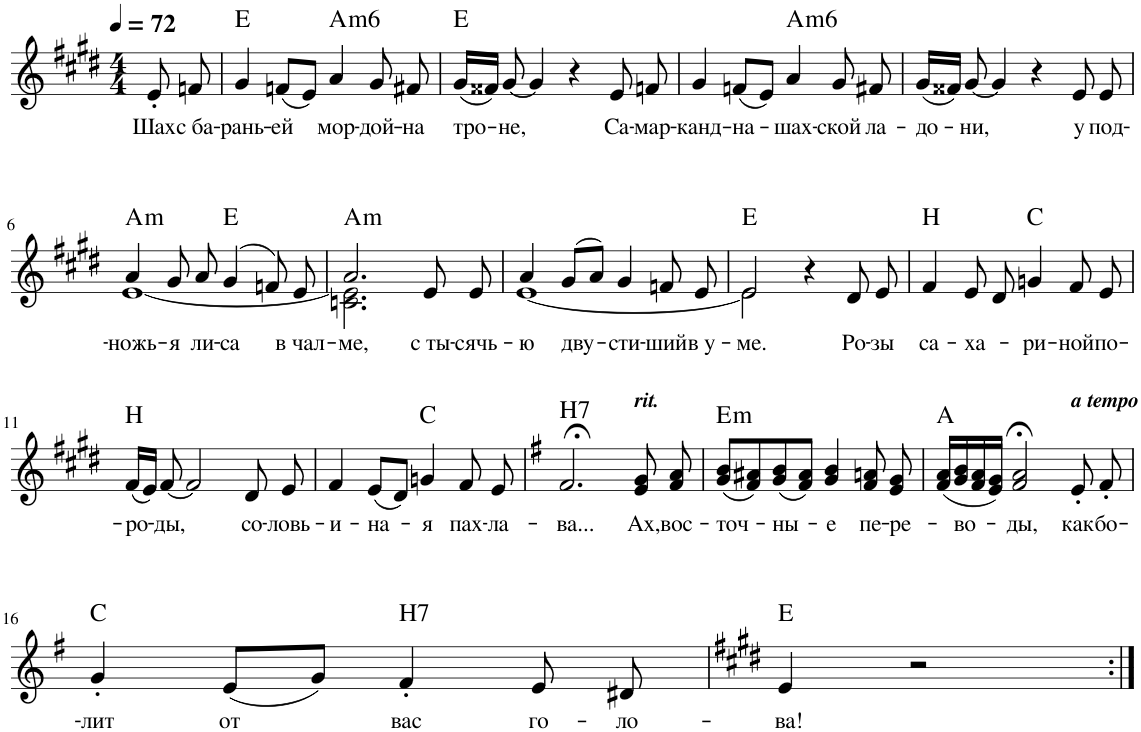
**kern	**text	**harte
*part1	*part1	*part1
*staff1	*staff1	*
*I"Piano	*	*
*I'Pno.	*	*
*clefG2	*	*
*Trd1c2	*	*
*k[f#c#g#d#]	*	*
*M4/4	*	*
*MM72	*	*
=1	=1	=1
!	!LO:LY:b	!
8e'/	Шах	.
!	!LO:LY:b	!
8fn/	с ба-	.
=2	=2	=2
!	!LO:LY:b	!
4g#/	-рань-	E:maj
!	!LO:LY:b	!
(8fn/L	-ей	.
8e/J)	.	.
!	!LO:LY:b	!LO:H:kt=m6
4a/	мор-	A:min6
!	!LO:LY:b	!
8g#/	-дой-	.
!	!LO:LY:b	!
8f#X/	-на	.
=3	=3	=3
!	!LO:LY:b	!
(16g#/LL	тро-	E:maj
16f##X/JJ)	.	.
!	!LO:LY:b	!
[8g#/	-не,	.
4g#/]	.	.
4r	.	.
!	!LO:LY:b	!
8e/	Са-	.
!	!LO:LY:b	!
8fn/	-мар-	.
=4	=4	=4
!	!LO:LY:b	!
4g#/	-канд-	.
!	!LO:LY:b	!
(8fn/L	-на-	.
8e/J)	.	.
!	!LO:LY:b	!LO:H:kt=m6
4a/	-шах-	A:min6
!	!LO:LY:b	!
8g#/	-ской	.
!	!LO:LY:b	!
8f#X/	ла-	.
=5	=5	=5
!	!LO:LY:b	!
(16g#/LL	-до-	.
16f##X/JJ)	.	.
!	!LO:LY:b	!
[8g#/	ни,	.
4g#/]	.	.
4r	.	.
!	!LO:LY:b	!
8e/	у	.
!	!LO:LY:b	!
8e/	под-	.
!!LO:LB:g=z
=6	=6	=6
!	!LO:LY:b	!LO:H:kt=m
*^	*	*
4a/	[1e	-ножь-	A:min
!	!	!LO:LY:b	!
8g#/	.	-я	.
!	!	!LO:LY:b	!
8a/	.	ли-	.
!	!	!LO:LY:b	!
(4g#/	.	-са	E:maj
8fn/)	.	.	.
!	!	!LO:LY:b	!
8e/	.	в чал-	.
=7	=7	=7	=7
!	!	!LO:LY:b	!LO:H:kt=m
2.a/	2.cn\ 2.e\]	-ме,	A:min
!	!	!LO:LY:b	!
8e/	4ryy	с ты-	.
!	!	!LO:LY:b	!
8e/	.	-сячь-	.
=8	=8	=8	=8
!	!	!LO:LY:b	!
4a/	[1e	-ю	.
!	!	!LO:LY:b	!
(8g#/L	.	дву-	.
8a/J)	.	.	.
!	!	!LO:LY:b	!
4g#/	.	-сти-	.
!	!	!LO:LY:b	!
8fn/	.	-ший	.
!	!	!LO:LY:b	!
8e/	.	в у-	.
=9	=9	=9	=9
!	!	!LO:LY:b	!
2e/	2e\]	-ме.	E:maj
4r	2ryy	.	.
!	!	!LO:LY:b	!
8d#/	.	Ро-	.
!	!	!LO:LY:b	!
8e/	.	-зы	.
*v	*v	*	*
=10	=10	=10
!	!LO:LY:b	!LO:H:kt=H
4f#/	са-	N
!	!LO:LY:b	!
8e/	-ха-	.
8d#/	.	.
!	!LO:LY:b	!
4gn/	-ри-	C:maj
!	!LO:LY:b	!
8f#/	-ной	.
!	!LO:LY:b	!
8e/	по-	.
!!LO:LB:g=z
=11	=11	=11
!	!LO:LY:b	!LO:H:kt=H
(16f#/LL	-ро-	N
16e/JJ)	.	.
!	!LO:LY:b	!
[8f#/	-ды,	.
2f#/]	.	.
!	!LO:LY:b	!
8d#/	со-	.
!	!LO:LY:b	!
8e/	-ловь-	.
=12	=12	=12
!	!LO:LY:b	!
4f#/	-и-	.
!	!LO:LY:b	!
(8e/L	-на-	.
8d#/J)	.	.
!	!LO:LY:b	!
4gn/	-я	C:maj
!	!LO:LY:b	!
8f#/	пах-	.
!	!LO:LY:b	!
8e/	-ла-	.
=13	=13	=13
*k[f#]	*	*
!	!LO:LY:b	!LO:H:kt=H7
2.f#;</	-ва...	N
!LO:TX:a:Bi:t=rit.	!	!
!	!LO:LY:b	!
8e/ 8g/	Ах,	.
!	!LO:LY:b	!
8f#/ 8a/	вос-	.
=14	=14	=14
!	!LO:LY:b	!LO:H:kt=m
(8g/ 8b/L	-точ-	E:min
8f#/ 8a#X/)	.	.
!	!LO:LY:b	!
(8g/ 8b/	-ны-	.
8f#/ 8a#/J)	.	.
!	!LO:LY:b	!
4g/ 4b/	-е	.
!	!LO:LY:b	!
8f#/ 8an/	пе-	.
!	!LO:LY:b	!
8e/ 8g/	-ре-	.
=15	=15	=15
(16f#/ 16a/LL	.	A:maj
!	!LO:LY:b	!
16g/ 16b/	-во-	.
16f#/ 16a/	.	.
16e/ 16g/JJ)	.	.
!	!LO:LY:b	!
2f#/;< 2a/;<	ды,	.
!LO:TX:a:Bi:t=a tempo	!	!
!	!LO:LY:b	!
8e'/	как	.
!	!LO:LY:b	!
8f#'/	бо-	.
!!LO:LB:g=z
=16	=16	=16
!	!LO:LY:b	!
4g'/	-лит	C:maj
!	!LO:LY:b	!
(8e/L	от	.
8g/J)	.	.
!	!LO:LY:b	!LO:H:kt=H7
4f#'/	вас	N
!	!LO:LY:b	!
8e/	го-	.
!	!LO:LY:b	!
8d#X/	-ло-	.
=17	=17	=17
*k[f#c#g#d#]	*	*
!	!LO:LY:b	!
4e/	-ва!	E:maj
2r	.	.
=:|!	=:|!	=:|!
*-	*-	*-
